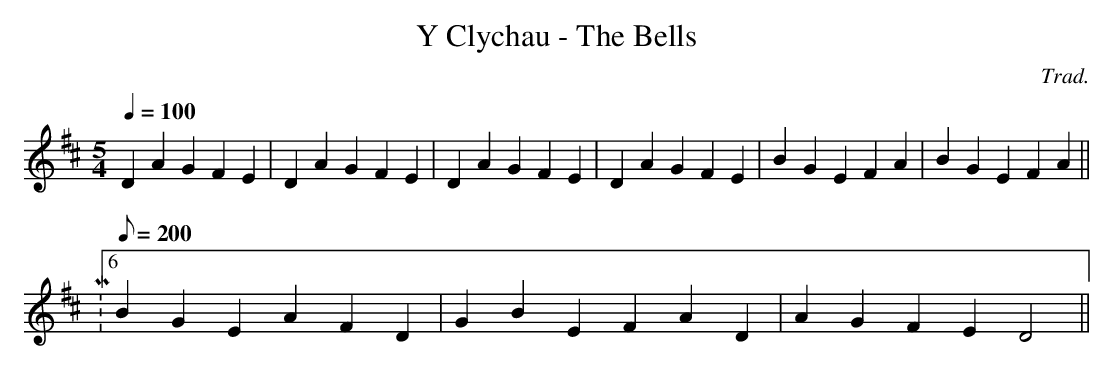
X:1
T:Y Clychau - The Bells
M:5/4
L:1/4
Q:100
C:Trad.
K:D
D A G F E | D A G F E | D
A G F E | D A G F E | B
G E F A | B G E F A ||
!M:6/4
L:1/8
Q:1/8=200
K:D
B2 G2 E2 A2 F2 D2 | G2 B2 E2 F2 A2 D2 | A2 G2 F2 E2
D4 ||
